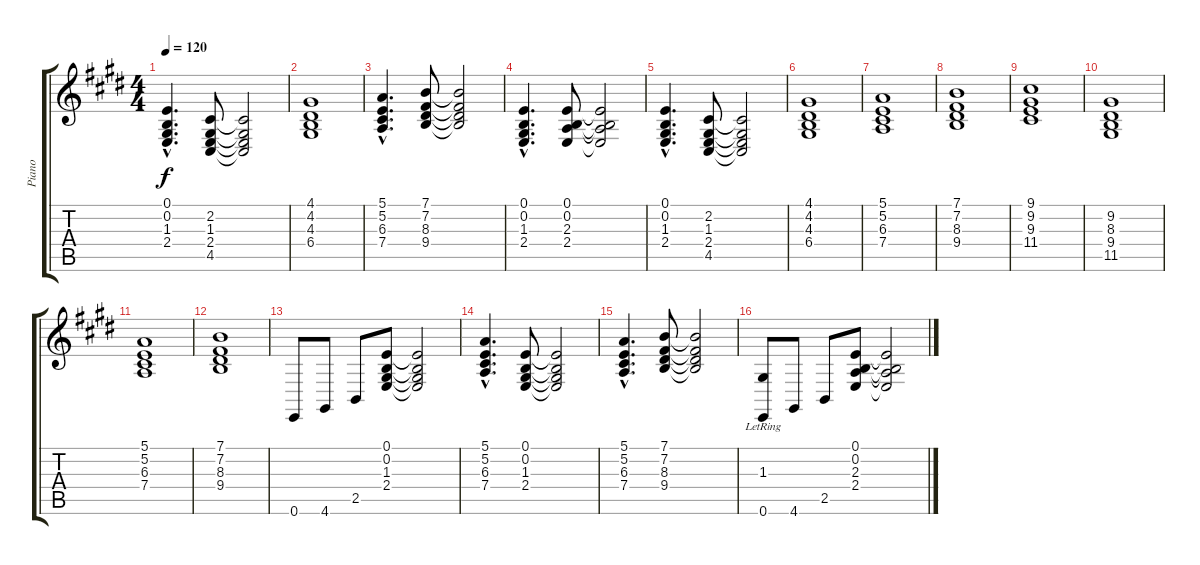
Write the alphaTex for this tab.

\track ("Piano" "Piano") {instrument acousticgrandpiano}
\staff {score tabs}
\tuning (E4 B3 G3 D3 A2 E2) {hide}
\ts (4 4)
\tempo 120
\clef g2
\ks e
(0.1{hac} 0.2{hac} 1.3{hac} 2.4{hac}).4{d dy f} (2.2 1.3 2.4 4.5).8 (2.2{t} 1.3{t} 2.4{t} 4.5{t}).2 |
(4.1 4.2 4.3 6.4).1 |
(5.1{hac} 5.2{hac} 6.3{hac} 7.4{hac}).4{d} (7.1 7.2 8.3 9.4).8 (7.1{t} 7.2{t} 8.3{t} 9.4{t}).2 |
(0.1{hac} 0.2{hac} 1.3{hac} 2.4{hac}).4{d} (0.1 0.2 2.3 2.4).8 (0.1{t} 0.2{t} 2.3{t} 2.4{t}).2 |
(0.1{hac} 0.2{hac} 1.3{hac} 2.4{hac}).4{d} (2.2 1.3 2.4 4.5).8 (2.2{t} 1.3{t} 2.4{t} 4.5{t}).2 |
(4.1 4.2 4.3 6.4).1 |
(5.1 5.2 6.3 7.4).1 |
(7.1 7.2 8.3 9.4).1 |
(9.1 9.2 9.3 11.4).1 |
(9.2 8.3 9.4 11.5).1 |
(5.1 5.2 6.3 7.4).1 |
(7.1 7.2 8.3 9.4).1 |
0.6.8 4.6.8 2.5.8 (0.1 0.2 1.3 2.4).8 (0.1{t} 0.2{t} 1.3{t} 2.4{t}).2 |
(5.1{hac} 5.2{hac} 6.3{hac} 7.4{hac}).4{d} (0.1 0.2 1.3 2.4).8 (0.1{t} 0.2{t} 1.3{t} 2.4{t}).2 |
(5.1{hac} 5.2{hac} 6.3{hac} 7.4{hac}).4{d} (7.1 7.2 8.3 9.4).8 (7.1{t} 7.2{t} 8.3{t} 9.4{t}).2 |
(1.3{lr} 0.6).8 4.6.8 2.5.8 (0.1 0.2 2.3 2.4).8 (0.1{t} 0.2{t} 2.3{t} 2.4{t}).2
